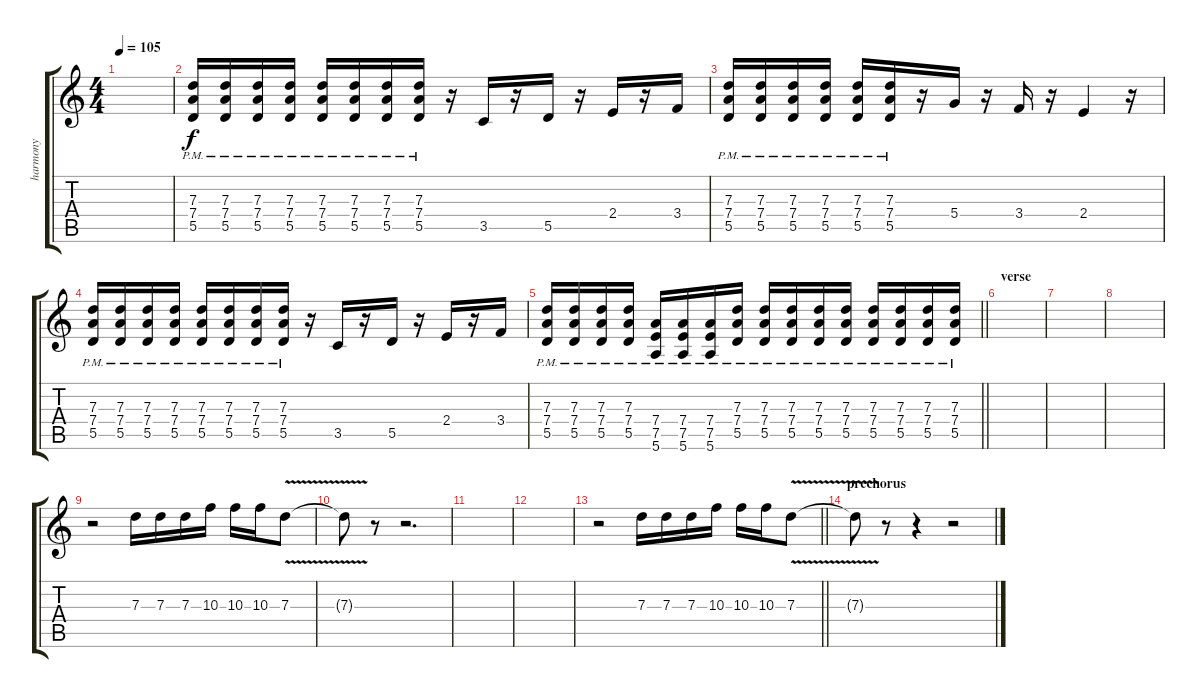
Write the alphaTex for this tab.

\track ("harmony" "harmony") {instrument distortionguitar}
\staff {score tabs}
\tuning (E4 B3 G3 D3 A2 E2) {hide}
\ts (4 4)
\tempo 105
\clef g2
\ks c
|
(7.3{pm} 7.4{pm} 5.5{pm}).16{volume 8} (7.3{pm} 7.4{pm} 5.5{pm}).16 (7.3{pm} 7.4{pm} 5.5{pm}).16 (7.3{pm} 7.4{pm} 5.5{pm}).16 (7.3{pm} 7.4{pm} 5.5{pm}).16 (7.3{pm} 7.4{pm} 5.5{pm}).16 (7.3{pm} 7.4{pm} 5.5{pm}).16 (7.3{pm} 7.4{pm} 5.5{pm}).16 r.16 3.5.16 r.16 5.5.16 r.16 2.4.16 r.16 3.4.16 |
(7.3{pm} 7.4{pm} 5.5{pm}).16 (7.3{pm} 7.4{pm} 5.5{pm}).16 (7.3{pm} 7.4{pm} 5.5{pm}).16 (7.3{pm} 7.4{pm} 5.5{pm}).16 (7.3{pm} 7.4{pm} 5.5{pm}).16 (7.3{pm} 7.4{pm} 5.5{pm}).16 r.16 5.4.16 r.16 3.4.16 r.16 2.4.4 r.16 |
(7.3{pm} 7.4{pm} 5.5{pm}).16 (7.3{pm} 7.4{pm} 5.5{pm}).16 (7.3{pm} 7.4{pm} 5.5{pm}).16 (7.3{pm} 7.4{pm} 5.5{pm}).16 (7.3{pm} 7.4{pm} 5.5{pm}).16 (7.3{pm} 7.4{pm} 5.5{pm}).16 (7.3{pm} 7.4{pm} 5.5{pm}).16 (7.3{pm} 7.4{pm} 5.5{pm}).16 r.16 3.5.16 r.16 5.5.16 r.16 2.4.16 r.16 3.4.16 |
\barLineRight lightlight
(7.3{pm} 7.4{pm} 5.5{pm}).16 (7.3{pm} 7.4{pm} 5.5{pm}).16 (7.3{pm} 7.4{pm} 5.5{pm}).16 (7.3{pm} 7.4{pm} 5.5{pm}).16 (7.4{pm} 7.5{pm} 5.6{pm}).16 (7.4{pm} 7.5{pm} 5.6{pm}).16 (7.4{pm} 7.5{pm} 5.6{pm}).16 (7.3{pm} 7.4{pm} 5.5{pm}).16 (7.3{pm} 7.4{pm} 5.5{pm}).16 (7.3{pm} 7.4{pm} 5.5{pm}).16 (7.3{pm} 7.4{pm} 5.5{pm}).16 (7.3{pm} 7.4{pm} 5.5{pm}).16 (7.3{pm} 7.4{pm} 5.5{pm}).16 (7.3{pm} 7.4{pm} 5.5{pm}).16 (7.3{pm} 7.4{pm} 5.5{pm}).16 (7.3{pm} 7.4{pm} 5.5{pm}).16 |
\section ("" "verse")
|
|
|
r.2{volume 13} 7.3.16 7.3.16 7.3.16 10.3.16 10.3.16 10.3.16 7.3{v}.8 |
7.3{t}.8 r.8 r.2{d} |
|
|
\barLineRight lightlight
r.2{volume 13} 7.3.16 7.3.16 7.3.16 10.3.16 10.3.16 10.3.16 7.3{v}.8 |
\section ("" "prechorus")
7.3{t}.8 r.8 r.4 r.2
